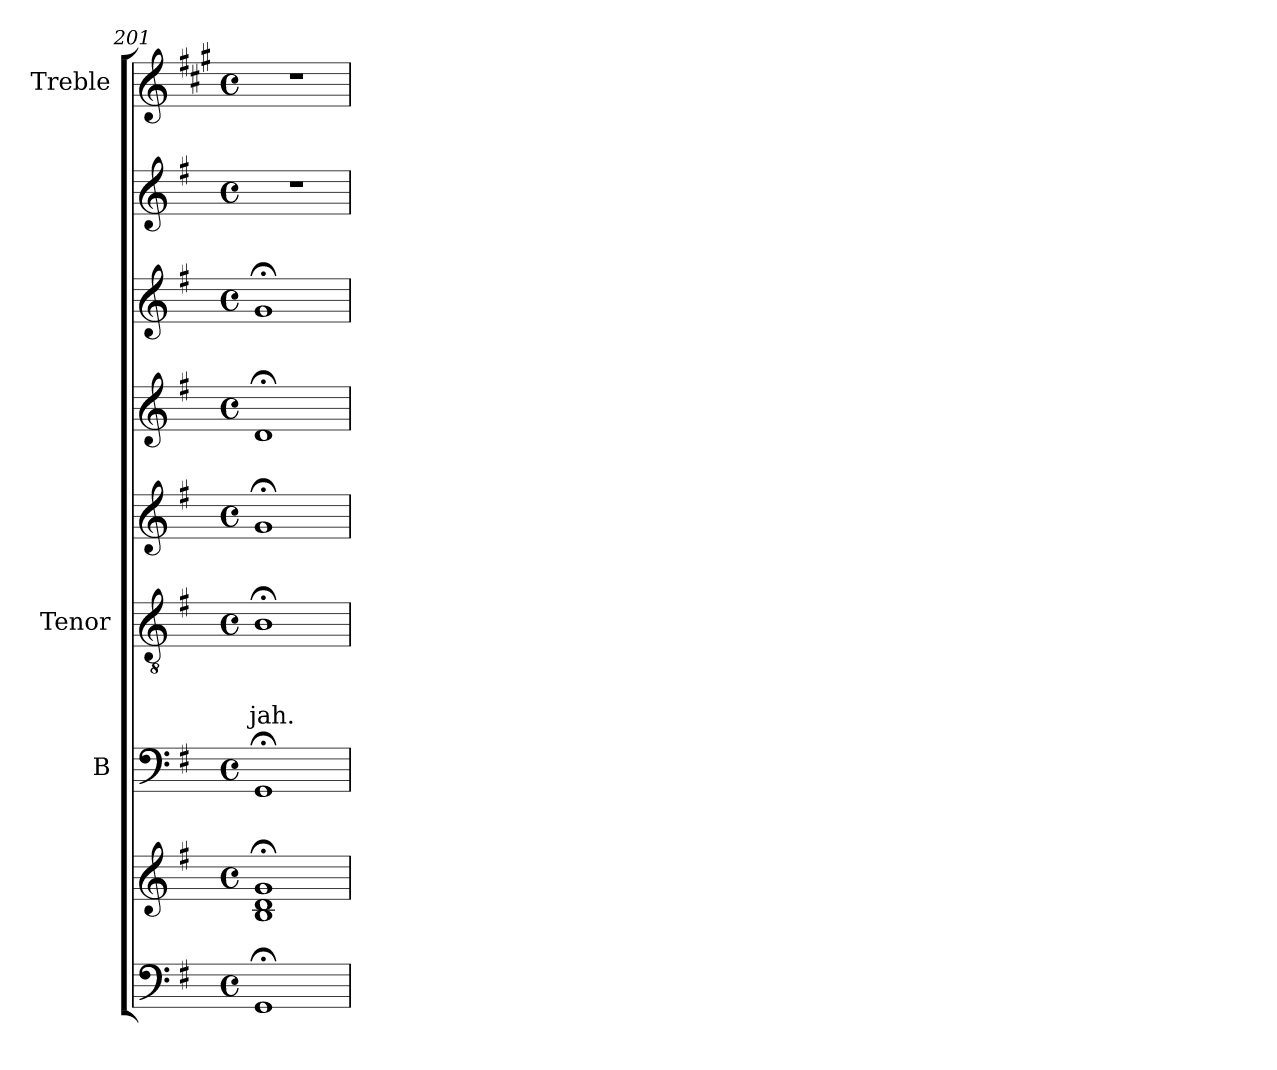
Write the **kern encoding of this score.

**kern	**kern	**kern	**kern	**text	**text	**text	**kern	**kern	**kern	**kern	**kern
*part9	*part8	*part7	*part6	*part6	*part6	*part6	*part5	*part4	*part3	*part2	*part1
*staff9	*staff8	*staff7	*staff6	*staff6	*staff6	*staff6	*staff5	*staff4	*staff3	*staff2	*staff1
*	*	*I"B	*I"Tenor	*	*	*	*	*	*	*	*I"Treble
*	*	*I'B	*I'T	*	*	*	*	*	*	*	*
*clefF4	*clefG2	*clefF4	*clefGv2	*	*	*	*clefG2	*clefG2	*clefG2	*clefG2	*clefG2
*	*	*	*	*	*	*	*	*	*	*	*ITrd1c2
*k[f#]	*k[f#]	*k[f#]	*k[f#]	*	*	*	*k[f#]	*k[f#]	*k[f#]	*k[f#]	*k[f#]
*G:	*G:	*G:	*G:	*	*	*	*G:	*G:	*G:	*G:	*G:
*M4/4	*M4/4	*M4/4	*M4/4	*	*	*	*M4/4	*M4/4	*M4/4	*M4/4	*M4/4
*met(c)	*met(c)	*met(c)	*met(c)	*	*	*	*met(c)	*met(c)	*met(c)	*met(c)	*met(c)
=201	=201	=201	=201	=201	=201	=201	=201	=201	=201	=201	=201
!	!	!	!	!	!	!LO:LY:b	!	!	!	!	!
1GG;	1B; 1d; 1g;	1GG;	1B;<	.	.	jah.	1g;	1d;	1g;	1r	1r
=	=	=	=	=	=	=	=	=	=	=	=
*-	*-	*-	*-	*-	*-	*-	*-	*-	*-	*-	*-
